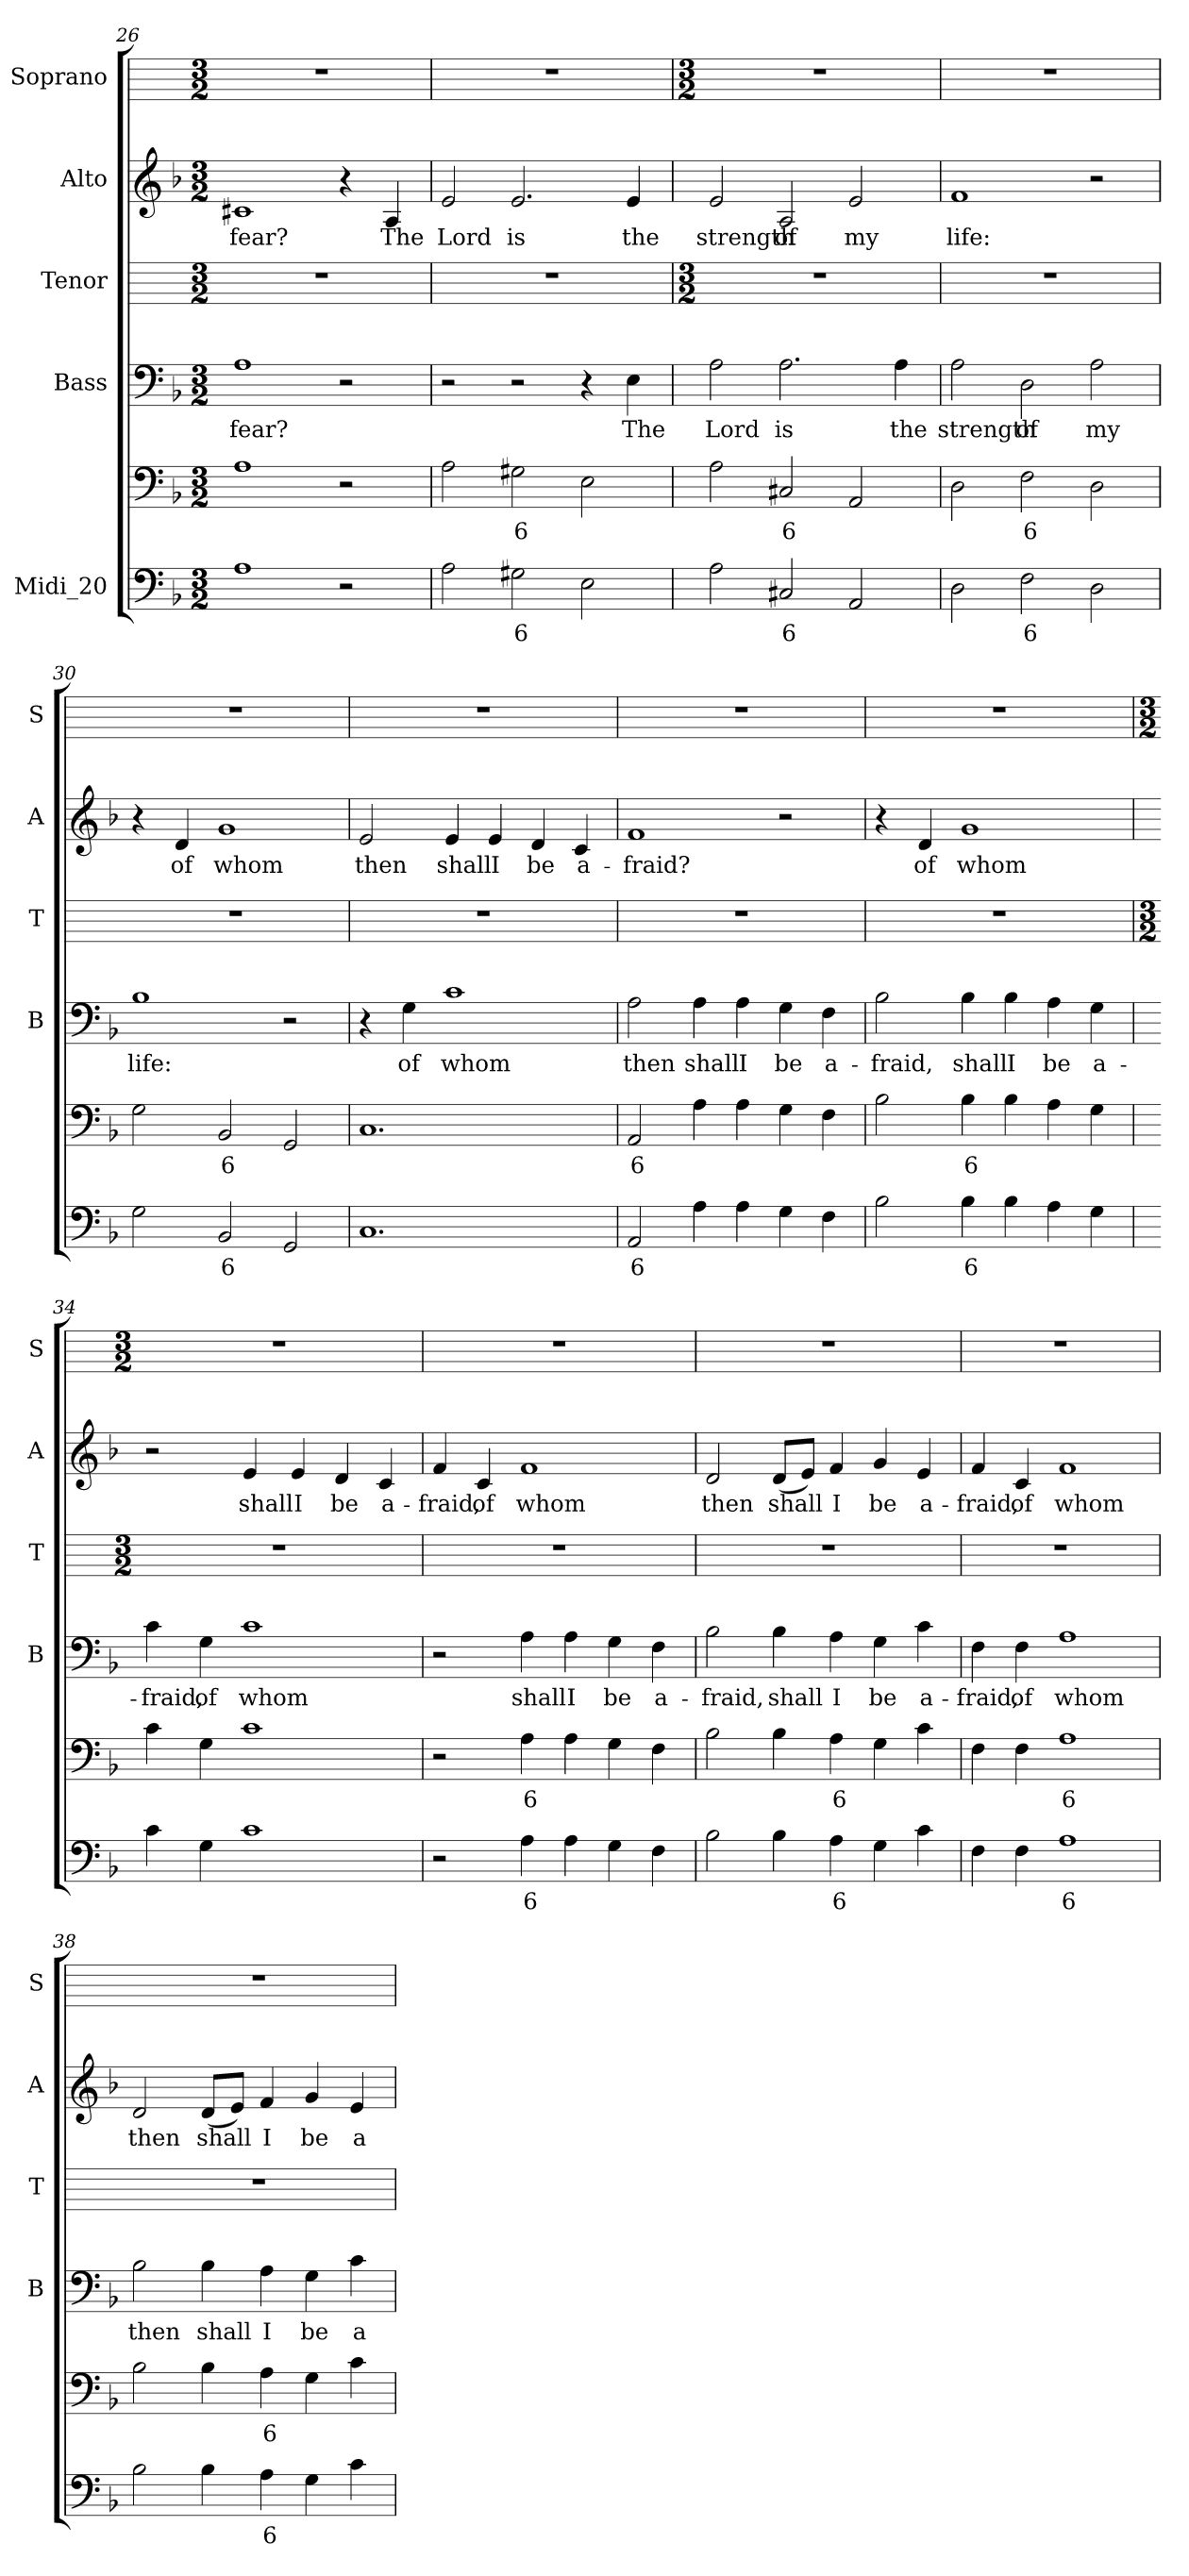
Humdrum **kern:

**kern	**text	**kern	**text	**kern	**text	**kern	**kern	**text	**kern
*part5	*part5	*part5	*part5	*part4	*part4	*part3	*part2	*part2	*part1
*staff6	*staff6	*staff5	*staff5	*staff4	*staff4	*staff3	*staff2	*staff2	*staff1
*I"Midi_20	*	*	*	*I"Bass	*	*I"Tenor	*I"Alto	*	*I"Soprano
*	*	*	*	*I'B	*	*I'T	*I'A	*	*I'S
*clefF4	*	*clefF4	*	*clefF4	*	*	*clefG2	*	*
*k[b-]	*	*k[b-]	*	*k[b-]	*	*	*k[b-]	*	*
*F:	*	*F:	*	*F:	*	*	*F:	*	*
*M3/2	*	*M3/2	*	*M3/2	*	*M3/2	*M3/2	*	*M3/2
=26	=26	=26	=26	=26	=26	=26	=26	=26	=26
!	!	!	!	!	!LO:LY:b	!	!	!LO:LY:b	!
1A	.	1A	.	1A	fear?	1.r	1c#X	fear?	1.r
2r	.	2r	.	2r	.	.	4r	.	.
!	!	!	!	!	!	!	!	!LO:LY:b	!
.	.	.	.	.	.	.	4A	The	.
=27	=27	=27	=27	=27	=27	=27	=27	=27	=27
!	!	!	!	!	!	!	!	!LO:LY:b	!
2A	.	2A	.	2r	.	1.r	2e	Lord	1.r
!	!LO:LY:b	!	!LO:LY:b	!	!	!	!	!LO:LY:b	!
2G#X	6	2G#X	6	2r	.	.	2.e	is	.
2E	.	2E	.	4r	.	.	.	.	.
!	!	!	!	!	!LO:LY:b	!	!	!LO:LY:b	!
.	.	.	.	4E	The	.	4e	the	.
!!LO:LB:g=z
=28	=28	=28	=28	=28	=28	=28	=28	=28	=28
*	*	*	*	*	*	*M3/2	*	*	*M3/2
!	!	!	!	!	!LO:LY:b	!	!	!LO:LY:b	!
2A	.	2A	.	2A	Lord	1.r	2e	strength	1.r
!	!LO:LY:b	!	!LO:LY:b	!	!LO:LY:b	!	!	!LO:LY:b	!
2C#X	6	2C#X	6	2.A	is	.	2A	of	.
!	!	!	!	!	!	!	!	!LO:LY:b	!
2AA	.	2AA	.	.	.	.	2e	my	.
!	!	!	!	!	!LO:LY:b	!	!	!	!
.	.	.	.	4A	the	.	.	.	.
=29	=29	=29	=29	=29	=29	=29	=29	=29	=29
!	!	!	!	!	!LO:LY:b	!	!	!LO:LY:b	!
2D	.	2D	.	2A	strength	1.r	1f	life:	1.r
!	!LO:LY:b	!	!LO:LY:b	!	!LO:LY:b	!	!	!	!
2F	6	2F	6	2D	of	.	.	.	.
!	!	!	!	!	!LO:LY:b	!	!	!	!
2D	.	2D	.	2A	my	.	2r	.	.
=30	=30	=30	=30	=30	=30	=30	=30	=30	=30
!	!	!	!	!	!LO:LY:b	!	!	!	!
2G	.	2G	.	1B-	life:	1.r	4r	.	1.r
!	!	!	!	!	!	!	!	!LO:LY:b	!
.	.	.	.	.	.	.	4d	of	.
!	!LO:LY:b	!	!LO:LY:b	!	!	!	!	!LO:LY:b	!
2BB-	6	2BB-	6	.	.	.	1g	whom	.
2GG	.	2GG	.	2r	.	.	.	.	.
=31	=31	=31	=31	=31	=31	=31	=31	=31	=31
!	!	!	!	!	!	!	!	!LO:LY:b	!
1.C	.	1.C	.	4r	.	1.r	2e	then	1.r
!	!	!	!	!	!LO:LY:b	!	!	!	!
.	.	.	.	4G	of	.	.	.	.
!	!	!	!	!	!LO:LY:b	!	!	!LO:LY:b	!
.	.	.	.	1c	whom	.	4e	shall	.
!	!	!	!	!	!	!	!	!LO:LY:b	!
.	.	.	.	.	.	.	4e	I	.
!	!	!	!	!	!	!	!	!LO:LY:b	!
.	.	.	.	.	.	.	4d	be	.
!	!	!	!	!	!	!	!	!LO:LY:b	!
.	.	.	.	.	.	.	4c	a-	.
=32	=32	=32	=32	=32	=32	=32	=32	=32	=32
!	!LO:LY:b	!	!LO:LY:b	!	!LO:LY:b	!	!	!LO:LY:b	!
2AA	6	2AA	6	2A	then	1.r	1f	-fraid?	1.r
!	!	!	!	!	!LO:LY:b	!	!	!	!
4A	.	4A	.	4A	shall	.	.	.	.
!	!	!	!	!	!LO:LY:b	!	!	!	!
4A	.	4A	.	4A	I	.	.	.	.
!	!	!	!	!	!LO:LY:b	!	!	!	!
4G	.	4G	.	4G	be	.	2r	.	.
!	!	!	!	!	!LO:LY:b	!	!	!	!
4F	.	4F	.	4F	a-	.	.	.	.
=33	=33	=33	=33	=33	=33	=33	=33	=33	=33
!	!	!	!	!	!LO:LY:b	!	!	!	!
2B-	.	2B-	.	2B-	-fraid,	1.r	4r	.	1.r
!	!	!	!	!	!	!	!	!LO:LY:b	!
.	.	.	.	.	.	.	4d	of	.
!	!LO:LY:b	!	!LO:LY:b	!	!LO:LY:b	!	!	!LO:LY:b	!
4B-	6	4B-	6	4B-	shall	.	1g	whom	.
!	!	!	!	!	!LO:LY:b	!	!	!	!
4B-	.	4B-	.	4B-	I	.	.	.	.
!	!	!	!	!	!LO:LY:b	!	!	!	!
4A	.	4A	.	4A	be	.	.	.	.
!	!	!	!	!	!LO:LY:b	!	!	!	!
4G	.	4G	.	4G	a-	.	.	.	.
!!LO:LB:g=z
=34	=34	=34	=34	=34	=34	=34	=34	=34	=34
*	*	*	*	*	*	*M3/2	*	*	*M3/2
!	!	!	!	!	!LO:LY:b	!	!	!	!
4c	.	4c	.	4c	-fraid,	1.r	2r	.	1.r
!	!	!	!	!	!LO:LY:b	!	!	!	!
4G	.	4G	.	4G	of	.	.	.	.
!	!	!	!	!	!LO:LY:b	!	!	!LO:LY:b	!
1c	.	1c	.	1c	whom	.	4e	shall	.
!	!	!	!	!	!	!	!	!LO:LY:b	!
.	.	.	.	.	.	.	4e	I	.
!	!	!	!	!	!	!	!	!LO:LY:b	!
.	.	.	.	.	.	.	4d	be	.
!	!	!	!	!	!	!	!	!LO:LY:b	!
.	.	.	.	.	.	.	4c	a-	.
=35	=35	=35	=35	=35	=35	=35	=35	=35	=35
!	!	!	!	!	!	!	!	!LO:LY:b	!
2r	.	2r	.	2r	.	1.r	4f	-fraid,	1.r
!	!	!	!	!	!	!	!	!LO:LY:b	!
.	.	.	.	.	.	.	4c	of	.
!	!LO:LY:b	!	!LO:LY:b	!	!LO:LY:b	!	!	!LO:LY:b	!
4A	6	4A	6	4A	shall	.	1f	whom	.
!	!	!	!	!	!LO:LY:b	!	!	!	!
4A	.	4A	.	4A	I	.	.	.	.
!	!	!	!	!	!LO:LY:b	!	!	!	!
4G	.	4G	.	4G	be	.	.	.	.
!	!	!	!	!	!LO:LY:b	!	!	!	!
4F	.	4F	.	4F	a-	.	.	.	.
=36	=36	=36	=36	=36	=36	=36	=36	=36	=36
!	!	!	!	!	!LO:LY:b	!	!	!LO:LY:b	!
2B-	.	2B-	.	2B-	-fraid,	1.r	2d	then	1.r
!	!	!	!	!	!LO:LY:b	!	!	!LO:LY:b	!
4B-	.	4B-	.	4B-	shall	.	(<8dL	shall	.
.	.	.	.	.	.	.	8eJ)	.	.
!	!LO:LY:b	!	!LO:LY:b	!	!LO:LY:b	!	!	!LO:LY:b	!
4A	6	4A	6	4A	I	.	4f	I	.
!	!	!	!	!	!LO:LY:b	!	!	!LO:LY:b	!
4G	.	4G	.	4G	be	.	4g	be	.
!	!	!	!	!	!LO:LY:b	!	!	!LO:LY:b	!
4c	.	4c	.	4c	a-	.	4e	a-	.
=37	=37	=37	=37	=37	=37	=37	=37	=37	=37
!	!	!	!	!	!LO:LY:b	!	!	!LO:LY:b	!
4F	.	4F	.	4F	-fraid,	1.r	4f	-fraid,	1.r
!	!	!	!	!	!LO:LY:b	!	!	!LO:LY:b	!
4F	.	4F	.	4F	of	.	4c	of	.
!	!LO:LY:b	!	!LO:LY:b	!	!LO:LY:b	!	!	!LO:LY:b	!
1A	6	1A	6	1A	whom	.	1f	whom	.
=38	=38	=38	=38	=38	=38	=38	=38	=38	=38
!	!	!	!	!	!LO:LY:b	!	!	!LO:LY:b	!
2B-	.	2B-	.	2B-	then	1.r	2d	then	1.r
!	!	!	!	!	!LO:LY:b	!	!	!LO:LY:b	!
4B-	.	4B-	.	4B-	shall	.	(<8dL	shall	.
.	.	.	.	.	.	.	8eJ)	.	.
!	!LO:LY:b	!	!LO:LY:b	!	!LO:LY:b	!	!	!LO:LY:b	!
4A	6	4A	6	4A	I	.	4f	I	.
!	!	!	!	!	!LO:LY:b	!	!	!LO:LY:b	!
4G	.	4G	.	4G	be	.	4g	be	.
!	!	!	!	!	!LO:LY:b	!	!	!LO:LY:b	!
4c	.	4c	.	4c	a-	.	4e	a-	.
=	=	=	=	=	=	=	=	=	=
*-	*-	*-	*-	*-	*-	*-	*-	*-	*-
